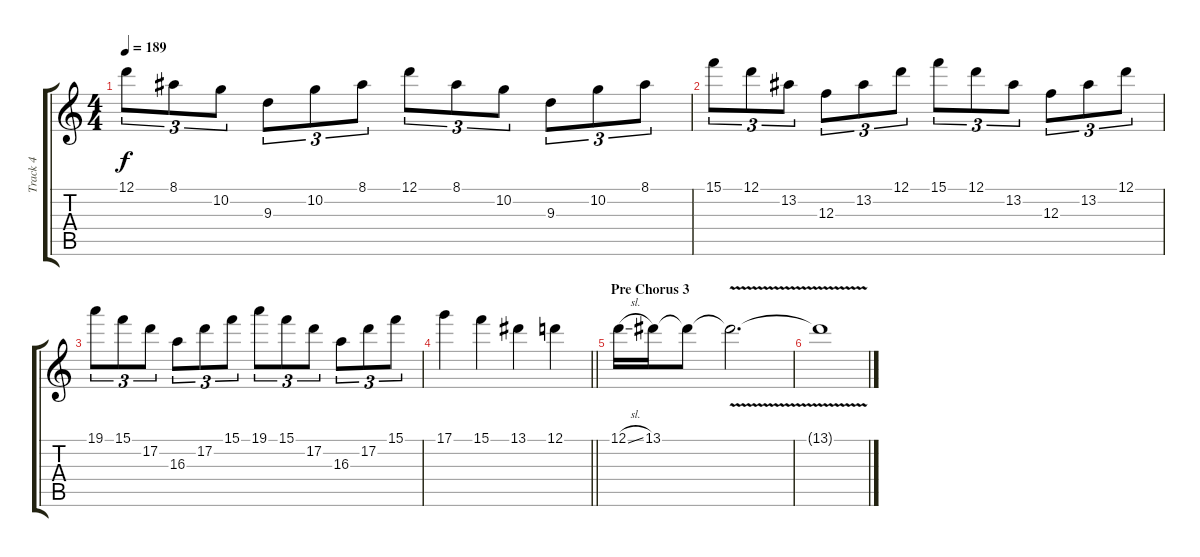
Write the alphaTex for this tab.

\track ("Track 4" "Track 4") {instrument distortionguitar}
\staff {score tabs}
\tuning (D4 A3 F3 C3 G2 D2) {hide}
\ts (4 4)
\tempo 189
\clef g2
\ks c
12.1.8{tu (3 2) dy f} 8.1.8{tu (3 2)} 10.2.8{tu (3 2)} 9.3.8{tu (3 2)} 10.2.8{tu (3 2)} 8.1.8{tu (3 2)} 12.1.8{tu (3 2)} 8.1.8{tu (3 2)} 10.2.8{tu (3 2)} 9.3.8{tu (3 2)} 10.2.8{tu (3 2)} 8.1.8{tu (3 2)} |
15.1.8{tu (3 2)} 12.1.8{tu (3 2)} 13.2.8{tu (3 2)} 12.3.8{tu (3 2)} 13.2.8{tu (3 2)} 12.1.8{tu (3 2)} 15.1.8{tu (3 2)} 12.1.8{tu (3 2)} 13.2.8{tu (3 2)} 12.3.8{tu (3 2)} 13.2.8{tu (3 2)} 12.1.8{tu (3 2)} |
19.1.8{tu (3 2)} 15.1.8{tu (3 2)} 17.2.8{tu (3 2)} 16.3.8{tu (3 2)} 17.2.8{tu (3 2)} 15.1.8{tu (3 2)} 19.1.8{tu (3 2)} 15.1.8{tu (3 2)} 17.2.8{tu (3 2)} 16.3.8{tu (3 2)} 17.2.8{tu (3 2)} 15.1.8{tu (3 2)} |
\barLineRight lightlight
17.1.4 15.1.4 13.1.4 12.1.4 |
\section ("" "Pre Chorus 3")
12.1{sl}.16 13.1.16 13.1{t}.8 13.1{v t}.2{d} |
13.1{t}.1
